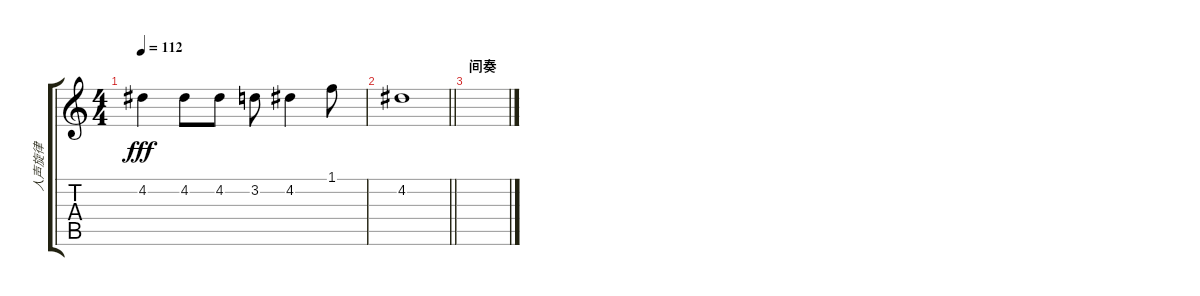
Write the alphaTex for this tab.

\track ("人声旋律" "人声旋律") {instrument acousticbass}
\staff {score tabs}
\tuning (E4 B3 G3 D3 A2 E2) {hide}
\ts (4 4)
\tempo 112
\clef g2
\ks c
4.2.4{dy fff} 4.2.8 4.2.8 3.2.8 4.2.4 1.1.8 |
\barLineRight lightlight
4.2.1 |
\section ("" "间奏")
